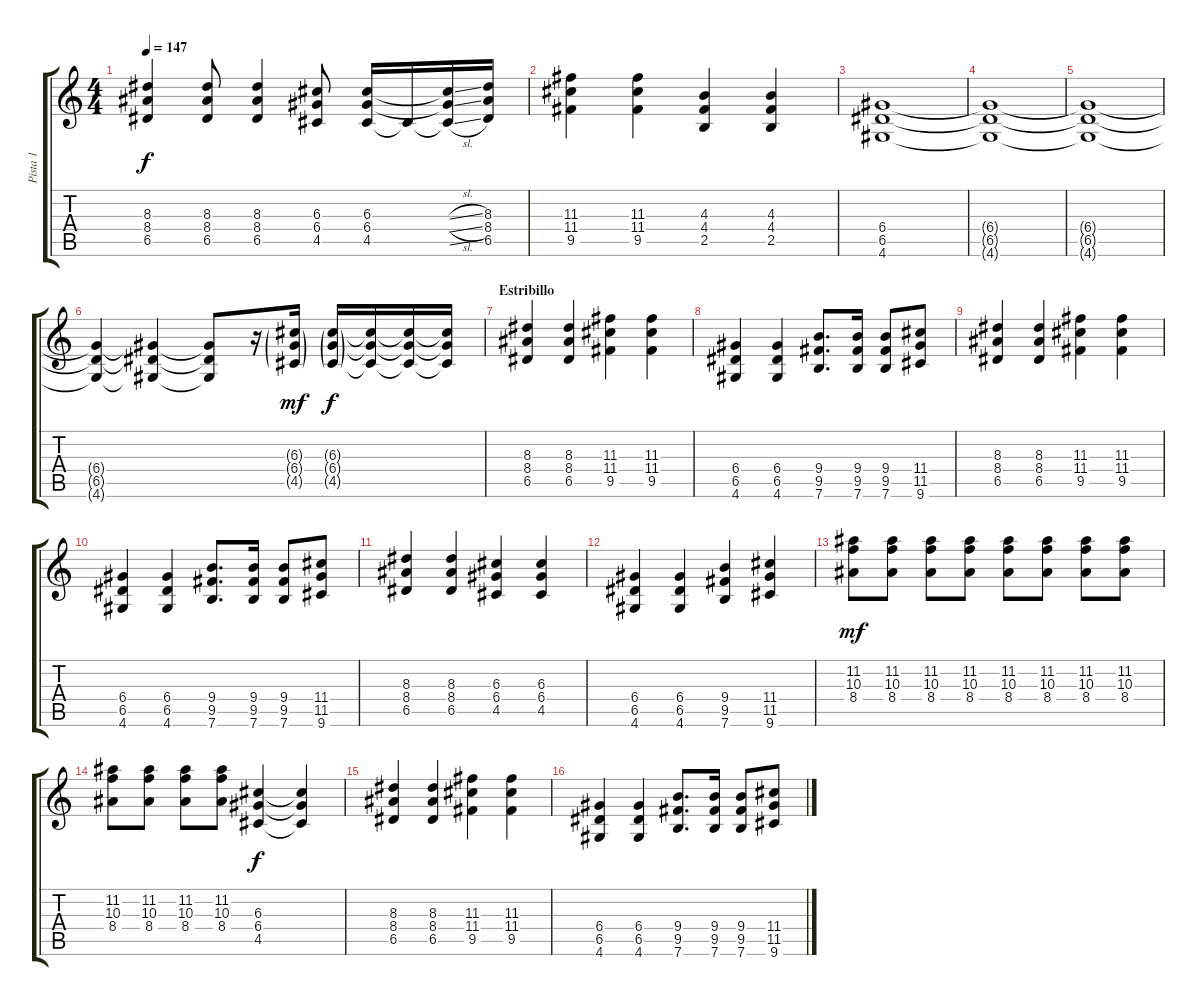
\track ("Pista 1" "Pista 1") {instrument distortionguitar}
\staff {score tabs}
\tuning (E4 B3 G3 D3 A2 E2) {hide}
\ts (4 4)
\tempo 147
\clef g2
\ks c
(8.3 8.4 6.5).4{dy f} (8.3 8.4 6.5).8 (8.3 8.4 6.5).4 (6.3 6.4 4.5).8 (6.3 6.4 4.5).16 4.5{t}.16 (6.3{sl t} 6.4{sl t} 4.5{sl t}).16 (8.3 8.4 6.5).16 |
(11.3 11.4 9.5).4 (11.3 11.4 9.5).4 (4.3 4.4 2.5).4 (4.3 4.4 2.5).4 |
(6.4 6.5 4.6).1 |
(6.4{t} 6.5{t} 4.6{t}).1 |
(6.4{t} 6.5{t} 4.6{t}).1 |
(6.4{t} 6.5{t} 4.6{t}).4 (6.4{t} 6.5{t} 4.6{t}).4 (6.4{t} 6.5{t} 4.6{t}).8 r.16 (6.3{g} 6.4{g} 4.5{g}).16{dy mf} (6.3{g} 6.4{g} 4.5{g}).16{dy f} (6.3{t} 6.4{t} 4.5{t}).16 (6.3{t} 6.4{t} 4.5{t}).16 (6.3{t} 6.4{t} 4.5{t}).16 |
\section ("" "Estribillo")
(8.3 8.4 6.5).4 (8.3 8.4 6.5).4 (11.3 11.4 9.5).4 (11.3 11.4 9.5).4 |
(6.4 6.5 4.6).4 (6.4 6.5 4.6).4 (9.4 9.5 7.6).8{d} (9.4 9.5 7.6).16 (9.4 9.5 7.6).8 (11.4 11.5 9.6).8 |
(8.3 8.4 6.5).4 (8.3 8.4 6.5).4 (11.3 11.4 9.5).4 (11.3 11.4 9.5).4 |
(6.4 6.5 4.6).4 (6.4 6.5 4.6).4 (9.4 9.5 7.6).8{d} (9.4 9.5 7.6).16 (9.4 9.5 7.6).8 (11.4 11.5 9.6).8 |
(8.3 8.4 6.5).4 (8.3 8.4 6.5).4 (6.3 6.4 4.5).4 (6.3 6.4 4.5).4 |
(6.4 6.5 4.6).4 (6.4 6.5 4.6).4 (9.4 9.5 7.6).4 (11.4 11.5 9.6).4 |
(11.2 10.3 8.4).8{dy mf} (11.2 10.3 8.4).8 (11.2 10.3 8.4).8 (11.2 10.3 8.4).8 (11.2 10.3 8.4).8 (11.2 10.3 8.4).8 (11.2 10.3 8.4).8 (11.2 10.3 8.4).8 |
(11.2 10.3 8.4).8 (11.2 10.3 8.4).8 (11.2 10.3 8.4).8 (11.2 10.3 8.4).8 (6.3 6.4 4.5).4{dy f} (6.3{t} 6.4{t} 4.5{t}).4 |
(8.3 8.4 6.5).4 (8.3 8.4 6.5).4 (11.3 11.4 9.5).4 (11.3 11.4 9.5).4 |
(6.4 6.5 4.6).4 (6.4 6.5 4.6).4 (9.4 9.5 7.6).8{d} (9.4 9.5 7.6).16 (9.4 9.5 7.6).8 (11.4 11.5 9.6).8
